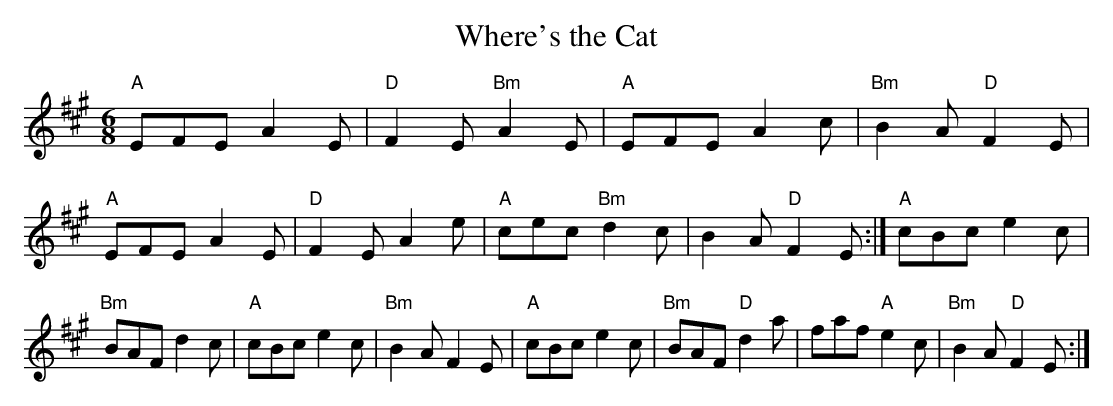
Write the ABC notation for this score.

X:1
T:Where's the Cat
M:6/8
L:1/8
K:A Major
"A"EFE A2E| "D"F2E "Bm"A2E| "A"EFE A2c| "Bm"B2A "D"F2E|
"A"EFE A2E| "D"F2E A2e| "A"cec "Bm"d2c| B2A "D"F2E:|
"A"cBc e2c| "Bm"BAF d2c| "A"cBc e2c| "Bm"B2A F2E|
"A"cBc e2c| "Bm"BAF "D"d2a| faf "A"e2c| "Bm"B2A "D"F2E:|!
